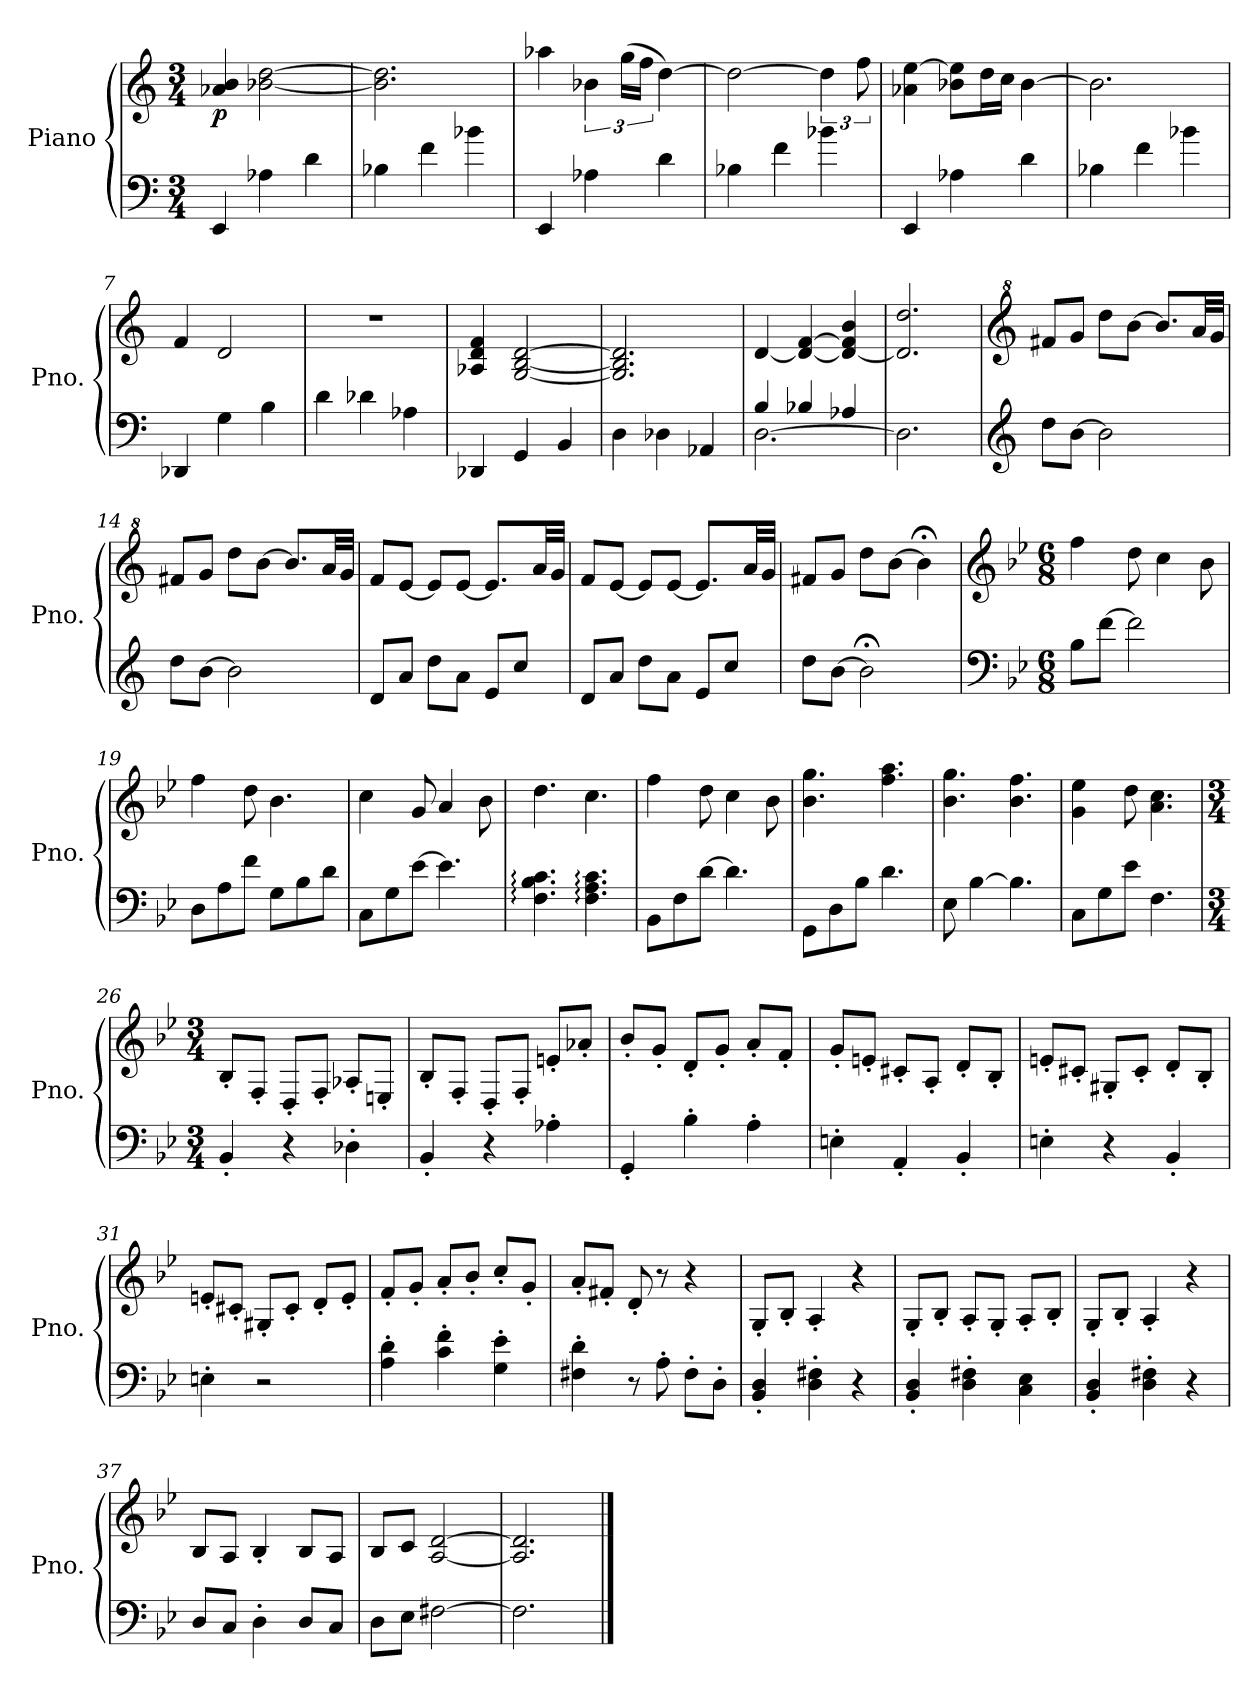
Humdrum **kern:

**kern	**kern	**dynam
*part1	*part1	*part1
*staff2	*staff1	*staff1/2
*I"Piano	*	*
*I'Pno.	*	*
*clefF4	*clefG2	*
*k[]	*k[]	*
*M3/4	*M3/4	*
*MM86	*MM86	*
=1	=1	=1
!	!	!LO:DY:b
4EE/	4a-X/ 4b/	p
4A-X\	[2b-X\ [2dd\	.
4d\	.	.
=2	=2	=2
4B-X\	2.b-\] 2.dd\]	.
4f\	.	.
4b-X\	.	.
=3	=3	=3
4EE/	4aa-X\	.
4A-X\	6b-X\	.
.	(>24gg\LL	.
.	24ff\JJ	.
4d\	[4dd\)	.
=4	=4	=4
4B-X\	2dd\_	.
4f\	.	.
4b-X\	6dd\]	.
.	12ff\	.
!!LO:LB:g=z
=5	=5	=5
4EE/	4a-X\ [4ee\	.
4A-X\	8b-X\ 8ee\]L	.
.	16dd\L	.
.	16cc\JJ	.
4d\	[4b-\	.
=6	=6	=6
4B-X\	2.b-\]	.
4f\	.	.
4b-X\	.	.
=7	=7	=7
4DD-X/	4f/	.
4G\	2d/	.
4B\	.	.
=8	=8	=8
4d\	2.r	.
4d-X\	.	.
4A-X\	.	.
!!LO:LB:g=z
=9	=9	=9
4DD-X/	4A-X/ 4d/ 4f/	.
4GG/	[2G/ [2B/ [2d/	.
4BB/	.	.
=10	=10	=10
4D\	2.G/] 2.B/] 2.d/]	.
4D-X\	.	.
4AA-X/	.	.
=11	=11	=11
*^	*	*
[2.D\	4B/	[4d/	.
.	4B-X/	4d/_ [4f/	.
.	4A-X/	4d/_ 4f/] 4b/	.
*v	*v	*	*
=12	=12	=12
2.D\]	2.d/] 2.dd/	.
!!LO:LB:g=z
=13	=13	=13
*clefG2	*clefG^2	*
8dd\L	8ff#X/L	.
[8b\J	8gg/J	.
2b\]	8ddd\L	.
.	[8bb\J	.
.	8.bb/L]	.
.	32aa/LL	.
.	32gg/JJJ	.
=14	=14	=14
8dd\L	8ff#X/L	.
[8b\J	8gg/J	.
2b\]	8ddd\L	.
.	[8bb\J	.
.	8.bb/L]	.
.	32aa/LL	.
.	32gg/JJJ	.
=15	=15	=15
8d/L	8ff/L	.
8a/J	[8ee/J	.
8dd\L	8ee/L]	.
8a\J	[8ee/J	.
8e/L	8.ee/L]	.
8cc/J	.	.
.	32aa/LL	.
.	32gg/JJJ	.
!!LO:LB:g=z
=16	=16	=16
8d/L	8ff/L	.
8a/J	[8ee/J	.
8dd\L	8ee/L]	.
8a\J	[8ee/J	.
8e/L	8.ee/L]	.
8cc/J	.	.
.	32aa/LL	.
.	32gg/JJJ	.
=17	=17	=17
8dd\L	8ff#X/L	.
[8b\J	8gg/J	.
2b;<\]	8ddd\L	.
.	[8bb\J	.
.	4bb;<\]	.
=18	=18	=18
*clefF4	*clefG2	*
*k[b-e-]	*k[b-e-]	*
*M6/8	*M6/8	*
*	*MM75	*
8B-\L	4ff\	.
[8f\J	.	.
2f\]	8dd\	.
.	4cc\	.
.	8b-\	.
!!LO:PB:g=z
=19	=19	=19
8D\L	4ff\	.
8A\	.	.
8f\J	8dd\	.
8G\L	4.b-\	.
8B-\	.	.
8d\J	.	.
=20	=20	=20
8C\L	4cc\	.
8G\	.	.
[8e-\J	8g/	.
4.e-\]	4a/	.
.	8b-\	.
=21	=21	=21
4.F\: 4.B-\: 4.c\:	4.dd\	.
4.F\: 4.A\: 4.c\:	4.cc\	.
=22	=22	=22
8BB-\L	4ff\	.
8F\	.	.
[8d\J	8dd\	.
4.d\]	4cc\	.
.	8b-\	.
!!LO:LB:g=z
=23	=23	=23
8GG\L	4.b-\ 4.gg\	.
8D\	.	.
8B-\J	.	.
4.d\	4.ff\ 4.aa\	.
=24	=24	=24
8E-\	4.b-\ 4.gg\	.
[4B-\	.	.
4.B-\]	4.b-\ 4.ff\	.
=25	=25	=25
8C\L	4g\ 4ee-\	.
8G\	.	.
8e-\J	8dd\	.
4.F\	4.a\ 4.cc\	.
=26	=26	=26
*M3/4	*M3/4	*
*	*MM130	*
4BB-'/	8B-'/L	.
.	8F'/J	.
4r	8D'/L	.
.	8F'/J	.
4D-X'\	8A-X'/L	.
.	8En'/J	.
!!LO:LB:g=z
=27	=27	=27
4BB-'/	8B-'/L	.
.	8F'/J	.
4r	8D'/L	.
.	8F'/J	.
4A-X'\	8en'/L	.
.	8a-X'/J	.
=28	=28	=28
4GG'/	8b-'/L	.
.	8g'/J	.
4B-'\	8d'/L	.
.	8g'/J	.
4A'\	8a'/L	.
.	8f'/J	.
=29	=29	=29
4En'\	8g'/L	.
.	8en'/J	.
4AA'/	8c#X'/L	.
.	8A'/J	.
4BB-'/	8d'/L	.
.	8B-'/J	.
=30	=30	=30
4En'\	8en'/L	.
.	8c#X'/J	.
4r	8G#X'/L	.
.	8c#'/J	.
4BB-'/	8d'/L	.
.	8B-'/J	.
!!LO:LB:g=z
=31	=31	=31
4En'\	8en'/L	.
.	8c#X'/J	.
2r	8G#X'/L	.
.	8c#'/J	.
.	8d'/L	.
.	8e'/J	.
=32	=32	=32
4A\' 4d\'	8f'/L	.
.	8g'/J	.
4c\' 4f\'	8a'/L	.
.	8b-'/J	.
4G\' 4e-\'	8cc'/L	.
.	8g'/J	.
=33	=33	=33
4F#X\' 4d\'	8a'/L	.
.	8f#X'/J	.
8r	8d'/	.
8A'\	8r	.
8F#'\L	4r	.
8D'\J	.	.
=34	=34	=34
4BB-/' 4D/'	8G'/L	.
.	8B-'/J	.
4D\' 4F#X\'	4A'/	.
4r	4r	.
!!LO:LB:g=z
=35	=35	=35
4BB-/' 4D/'	8G'/L	.
.	8B-'/J	.
4D\' 4F#X\'	8A'/L	.
.	8G'/J	.
4C\ 4E-\	8A'/L	.
.	8B-'/J	.
=36	=36	=36
4BB-/' 4D/'	8G'/L	.
.	8B-'/J	.
4D\' 4F#X\'	4A'/	.
4r	4r	.
=37	=37	=37
8D/L	8B-/L	.
8C/J	8A/J	.
4D'\	4B-'/	.
8D/L	8B-/L	.
8C/J	8A/J	.
=38	=38	=38
8D\L	8B-/L	.
8E-\J	8c/J	.
[2F#X\	[2A/ [2d/	.
=39	=39	=39
2.F#\]	2.A/] 2.d/]	.
==	==	==
*-	*-	*-
